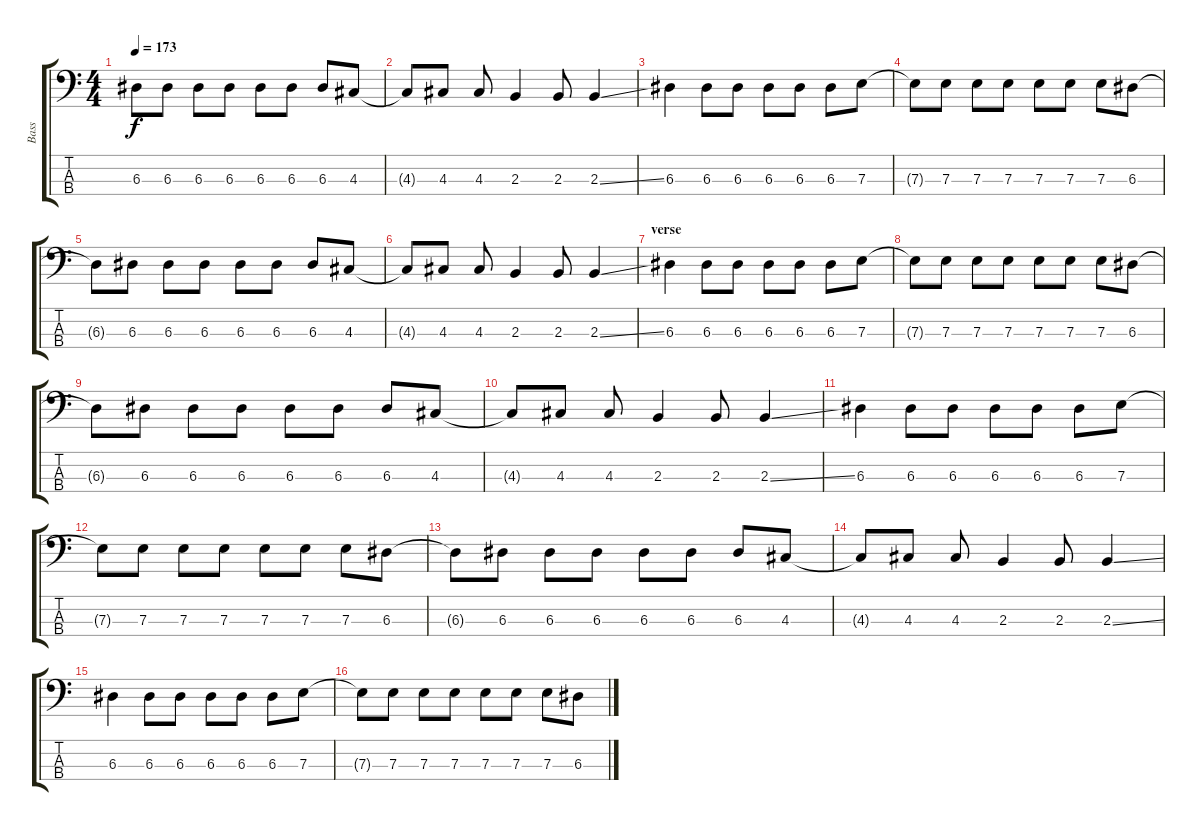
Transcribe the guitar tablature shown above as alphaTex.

\track ("Bass" "Bass") {instrument electricbassfinger}
\staff {score tabs}
\tuning (G2 D2 A1 E1) {hide}
\ts (4 4)
\tempo 173
\clef f4
\ks c
6.3{t}.8{dy f} 6.3.8 6.3.8 6.3.8 6.3.8 6.3.8 6.3.8 4.3.8 |
4.3{t}.8 4.3.8 4.3.8 2.3.4 2.3.8 2.3{ss}.4 |
6.3.4 6.3.8 6.3.8 6.3.8 6.3.8 6.3.8 7.3.8 |
7.3{t}.8 7.3.8 7.3.8 7.3.8 7.3.8 7.3.8 7.3.8 6.3.8 |
6.3{t}.8 6.3.8 6.3.8 6.3.8 6.3.8 6.3.8 6.3.8 4.3.8 |
4.3{t}.8 4.3.8 4.3.8 2.3.4 2.3.8 2.3{ss}.4 |
\section ("" "verse")
6.3.4 6.3.8 6.3.8 6.3.8 6.3.8 6.3.8 7.3.8 |
7.3{t}.8 7.3.8 7.3.8 7.3.8 7.3.8 7.3.8 7.3.8 6.3.8 |
6.3{t}.8 6.3.8 6.3.8 6.3.8 6.3.8 6.3.8 6.3.8 4.3.8 |
4.3{t}.8 4.3.8 4.3.8 2.3.4 2.3.8 2.3{ss}.4 |
6.3.4 6.3.8 6.3.8 6.3.8 6.3.8 6.3.8 7.3.8 |
7.3{t}.8 7.3.8 7.3.8 7.3.8 7.3.8 7.3.8 7.3.8 6.3.8 |
6.3{t}.8 6.3.8 6.3.8 6.3.8 6.3.8 6.3.8 6.3.8 4.3.8 |
4.3{t}.8 4.3.8 4.3.8 2.3.4 2.3.8 2.3{ss}.4 |
6.3.4 6.3.8 6.3.8 6.3.8 6.3.8 6.3.8 7.3.8 |
7.3{t}.8 7.3.8 7.3.8 7.3.8 7.3.8 7.3.8 7.3.8 6.3.8
